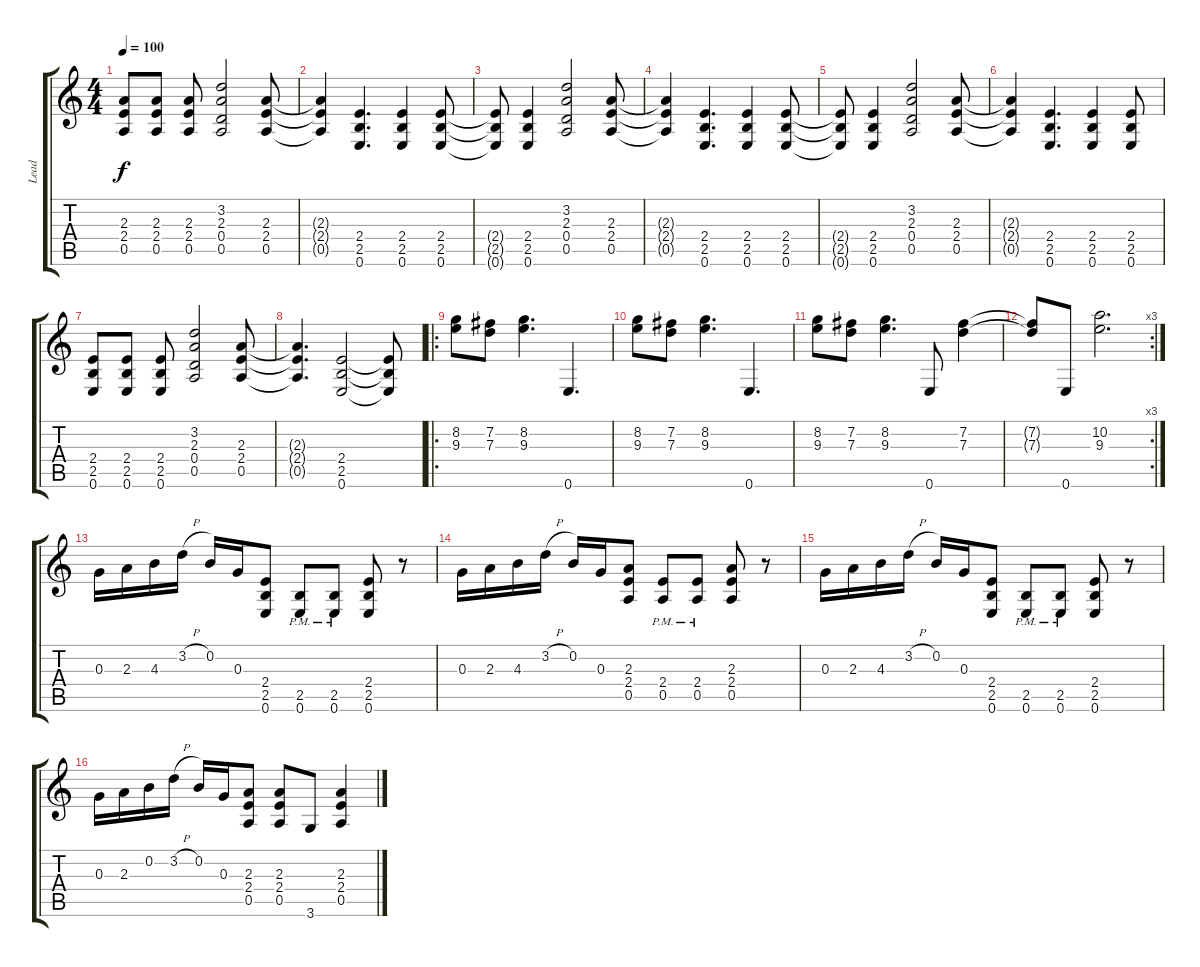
\track ("Lead" "Lead") {instrument overdrivenguitar}
\staff {score tabs}
\tuning (E4 B3 G3 D3 A2 E2) {hide}
\ts (4 4)
\tempo 100
\clef g2
\ks c
(2.3 2.4 0.5).8{dy f} (2.3 2.4 0.5).8 (2.3 2.4 0.5).8 (3.2 2.3 0.4 0.5).2 (2.3 2.4 0.5).8 |
(2.3{t} 2.4{t} 0.5{t}).4 (2.4 2.5 0.6).4{d} (2.4 2.5 0.6).4 (2.4 2.5 0.6).8 |
(2.4{t} 2.5{t} 0.6{t}).8 (2.4 2.5 0.6).4 (3.2 2.3 0.4 0.5).2 (2.3 2.4 0.5).8 |
(2.3{t} 2.4{t} 0.5{t}).4 (2.4 2.5 0.6).4{d} (2.4 2.5 0.6).4 (2.4 2.5 0.6).8 |
(2.4{t} 2.5{t} 0.6{t}).8 (2.4 2.5 0.6).4 (3.2 2.3 0.4 0.5).2 (2.3 2.4 0.5).8 |
(2.3{t} 2.4{t} 0.5{t}).4 (2.4 2.5 0.6).4{d} (2.4 2.5 0.6).4 (2.4 2.5 0.6).8 |
(2.4 2.5 0.6).8 (2.4 2.5 0.6).8 (2.4 2.5 0.6).8 (3.2 2.3 0.4 0.5).2 (2.3 2.4 0.5).8 |
(2.3{t} 2.4{t} 0.5{t}).4{d} (2.4 2.5 0.6).2 (2.4{t} 2.5{t} 0.6{t}).8 |
\ro
(8.2 9.3).8 (7.2 7.3).8 (8.2 9.3).4{d} 0.6.4{d} |
(8.2 9.3).8 (7.2 7.3).8 (8.2 9.3).4{d} 0.6.4{d} |
(8.2 9.3).8 (7.2 7.3).8 (8.2 9.3).4{d} 0.6.8 (7.2 7.3).4 |
\rc 3
(7.2{t} 7.3{t}).8 0.6.8 (10.2 9.3).2{d} |
0.3.16 2.3.16 4.3.16 3.2{h}.16 0.2.16 0.3.16 (2.4 2.5 0.6).8 (2.5{pm} 0.6{pm}).8 (2.5{pm} 0.6{pm}).8 (2.4 2.5 0.6).8 r.8 |
0.3.16 2.3.16 4.3.16 3.2{h}.16 0.2.16 0.3.16 (2.3 2.4 0.5).8 (2.4{pm} 0.5{pm}).8 (2.4{pm} 0.5{pm}).8 (2.3 2.4 0.5).8 r.8 |
0.3.16 2.3.16 4.3.16 3.2{h}.16 0.2.16 0.3.16 (2.4 2.5 0.6).8 (2.5{pm} 0.6{pm}).8 (2.5{pm} 0.6{pm}).8 (2.4 2.5 0.6).8 r.8 |
0.3.16 2.3.16 0.2.16 3.2{h}.16 0.2.16 0.3.16 (2.3 2.4 0.5).8 (2.3 2.4 0.5).8 3.6.8 (2.3 2.4 0.5).4
